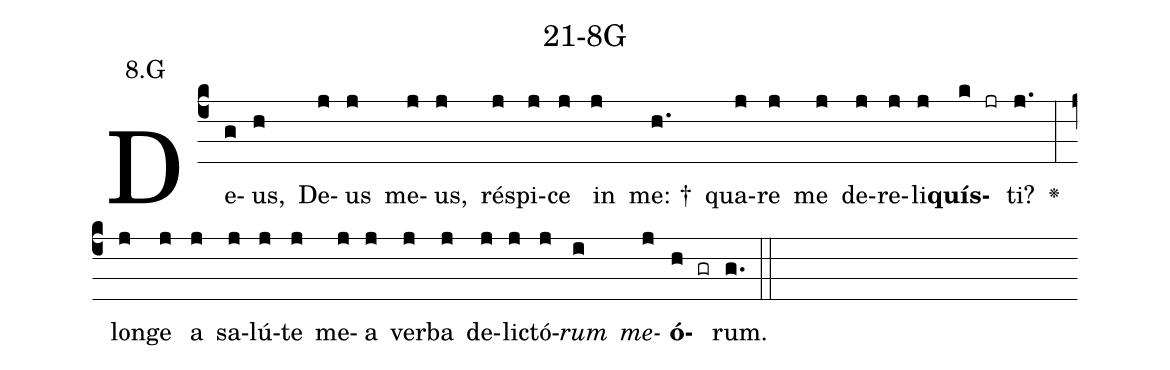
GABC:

name: 21-8G;
annotation: 8.G;
%%
(c4)De(g)us,(h) De(j)us(j) me(j)us,(j) ré(j)spi(j)ce(j) in(j) me: †(h.) qua(j)re(j) me(j) de(j)re(j)li(j)<b>quís</b>(k jr)ti?(j.) <v>\greheightstar</v>(:) lon(j)ge(j) a(j) sa(j)lú(j)te(j) me(j)a(j) ver(j)ba(j) de(j)lic(j)tó(j)<i>rum</i>(i) <i>me</i>(j)<b>ó</b>(h gr)rum.(g.) (::)


%E(j) u(j) o(i) u(j) a(h) e.(g.) (::)
